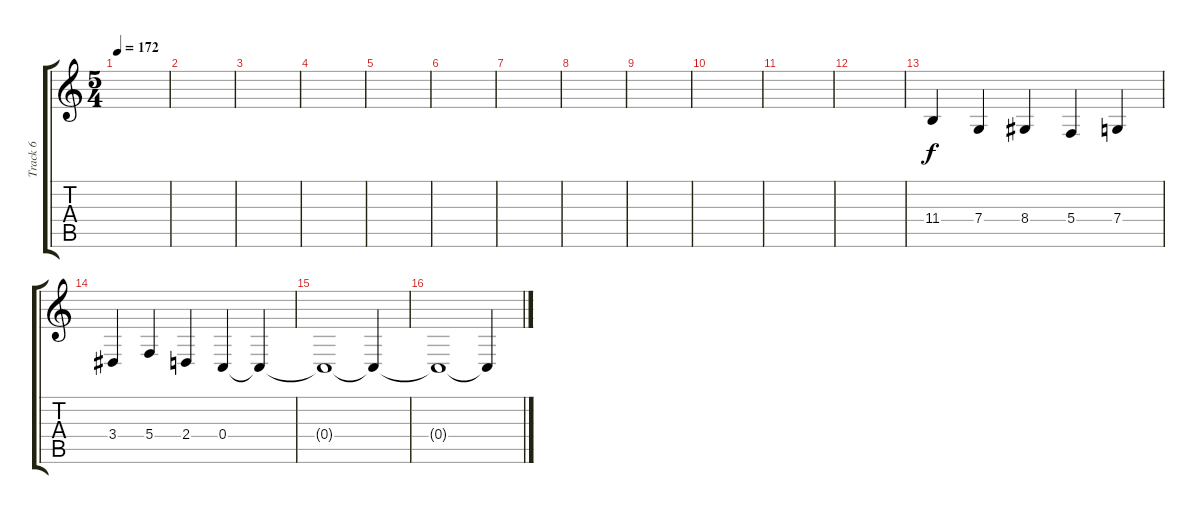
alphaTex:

\track ("Track 6" "Track 6") {instrument pad3polysynth}
\staff {score tabs}
\tuning (D4 A3 F3 C3 G2 C2) {hide}
\ts (5 4)
\tempo 172
\clef g2
\ks c
|
|
|
|
|
|
|
|
|
|
|
|
11.4.4{volume 16} 7.4.4 8.4.4 5.4.4 7.4.4 |
3.4.4 5.4.4 2.4.4 0.4.4 0.4{t}.4 |
0.4{t}.1 0.4{t}.4 |
0.4{t}.1 0.4{t}.4
